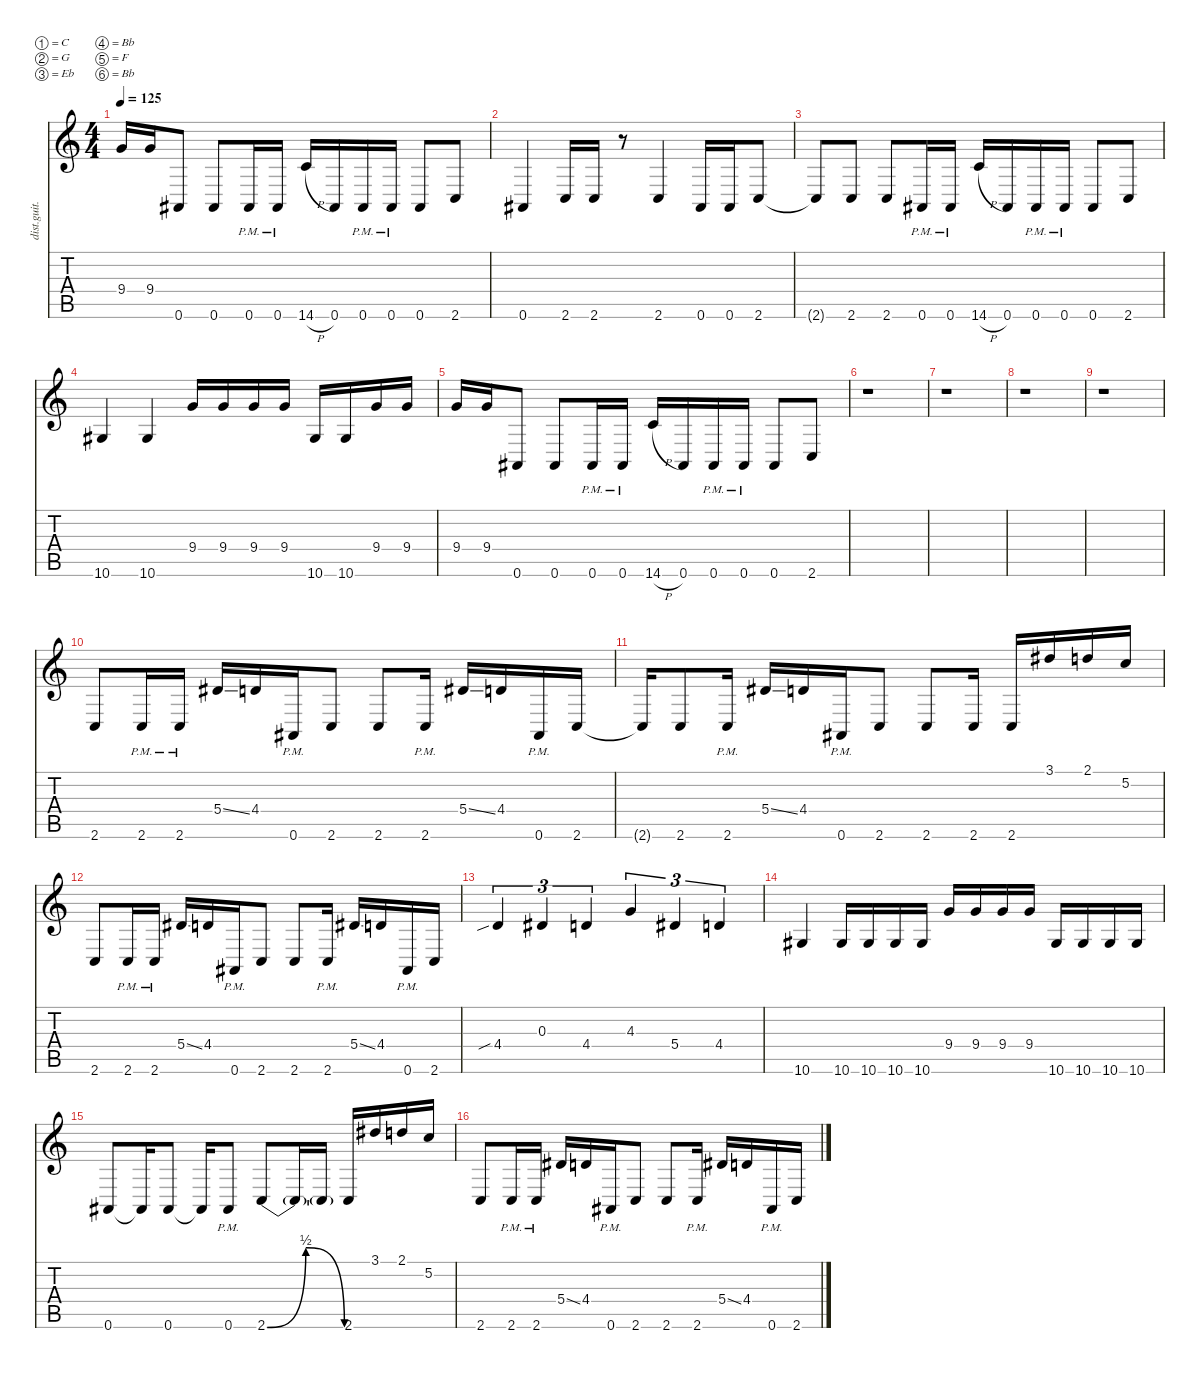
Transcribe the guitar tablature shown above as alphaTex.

\defaultSystemsLayout 4
\hideDynamics
\bracketExtendMode nobrackets
\otherSystemsTrackNameOrientation horizontal
\track ("Distortion Guitar" "dist.guit.") {instrument distortionguitar}
\staff {score tabs}
\tuning (C4 G3 Eb3 Bb2 F2 Bb1)
\ts (4 4)
\tempo 125
\clef g2
\ks c
9.4.16{dy mf beam Up} 9.4.16{beam Up} 0.6{acc #}.8{beam Up} 0.6{acc #}.8{beam Up} 0.6{pm acc #}.16{beam Up} 0.6{pm acc #}.16{beam Up} 14.6{h}.16{beam Up} 0.6{acc #}.16{beam Up} 0.6{pm acc #}.16{beam Up} 0.6{pm acc #}.16{beam Up} 0.6{acc #}.8{beam Up} 2.6.8{beam Up} |
0.6{acc #}.4{beam Up} 2.6.16{beam Up} 2.6.16{beam Up} r.8{beam Up} 2.6.4{beam Up} 0.6{acc #}.16{beam Up} 0.6{acc #}.16{beam Up} 2.6.8{beam Up} |
2.6{t}.8{beam Up} 2.6.8{beam Up} 2.6.8{beam Up} 0.6{pm acc #}.16{beam Up} 0.6{pm acc #}.16{beam Up} 14.6{h}.16{beam Up} 0.6{acc #}.16{beam Up} 0.6{pm acc #}.16{beam Up} 0.6{pm acc #}.16{beam Up} 0.6{acc #}.8{beam Up} 2.6.8{beam Up} |
10.6{acc #}.4{beam Up} 10.6{acc #}.4{beam Up} 9.4.16{beam Up} 9.4.16{beam Up} 9.4.16{beam Up} 9.4.16{beam Up} 10.6{acc #}.16{beam Up} 10.6{acc #}.16{beam Up} 9.4.16{beam Up} 9.4.16{beam Up} |
9.4.16{beam Up} 9.4.16{beam Up} 0.6{acc #}.8{beam Up} 0.6{acc #}.8{beam Up} 0.6{pm acc #}.16{beam Up} 0.6{pm acc #}.16{beam Up} 14.6{h}.16{beam Up} 0.6{acc #}.16{beam Up} 0.6{pm acc #}.16{beam Up} 0.6{pm acc #}.16{beam Up} 0.6{acc #}.8{beam Up} 2.6.8{beam Up} |
r.1{beam Down} |
r.1{beam Down} |
r.1{beam Down} |
r.1{beam Down} |
2.6.8{beam Up} 2.6{pm}.16{beam Up} 2.6{pm}.16{beam Up} 5.4{ss acc #}.16{beam Up} 4.4.16{beam Up} 0.6{pm acc #}.16{beam Up} 2.6.8{beam Up} 2.6.8{beam Up} 2.6{pm}.16{beam Up} 5.4{ss acc #}.16{beam Up} 4.4.16{beam Up} 0.6{pm acc #}.16{beam Up} 2.6.16{beam Up} |
2.6{t}.16{beam Up} 2.6.8{beam Up} 2.6{pm}.16{beam Up} 5.4{ss acc #}.16{beam Up} 4.4.16{beam Up} 0.6{pm acc #}.16{beam Up} 2.6.8{beam Up} 2.6.8{beam Up} 2.6.16{beam Up} 2.6.16{beam Up} 3.1{acc #}.16{beam Up} 2.1.16{beam Up} 5.2.16{beam Up} |
2.6.8{beam Up} 2.6{pm}.16{beam Up} 2.6{pm}.16{beam Up} 5.4{ss acc #}.16{beam Up} 4.4.16{beam Up} 0.6{pm acc #}.16{beam Up} 2.6.8{beam Up} 2.6.8{beam Up} 2.6{pm}.16{beam Up} 5.4{ss acc #}.16{beam Up} 4.4.16{beam Up} 0.6{pm acc #}.16{beam Up} 2.6.16{beam Up} |
4.4{sib}.4{tu (3 2) beam Up} 0.3{acc #}.4{tu (3 2) beam Up} 4.4.4{tu (3 2) beam Up} 4.3.4{tu (3 2) beam Up} 5.4{acc #}.4{tu (3 2) beam Up} 4.4.4{tu (3 2) beam Up} |
10.6{acc #}.4{beam Up} 10.6{acc #}.16{beam Up} 10.6{acc #}.16{beam Up} 10.6{acc #}.16{beam Up} 10.6{acc #}.16{beam Up} 9.4.16{beam Up} 9.4.16{beam Up} 9.4.16{beam Up} 9.4.16{beam Up} 10.6{acc #}.16{beam Up} 10.6{acc #}.16{beam Up} 10.6{acc #}.16{beam Up} 10.6{acc #}.16{beam Up} |
0.6{acc #}.8{beam Up} 0.6{t acc #}.16{beam Up} 0.6{acc #}.8{beam Up} 0.6{t acc #}.16{beam Up} 0.6{pm acc #}.8{beam Up} 2.6{be (bendrelease 0 0 9.6 2 20.4 2 30 0)}.8{beam Up} 2.6{t}.16{beam Up} 2.6{t}.16{beam Up} 2.6.16{beam Up} 3.1{acc #}.16{beam Up} 2.1.16{beam Up} 5.2.16{beam Up} |
2.6.8{beam Up} 2.6{pm}.16{beam Up} 2.6{pm}.16{beam Up} 5.4{ss acc #}.16{beam Up} 4.4.16{beam Up} 0.6{pm acc #}.16{beam Up} 2.6.8{beam Up} 2.6.8{beam Up} 2.6{pm}.16{beam Up} 5.4{ss acc #}.16{beam Up} 4.4.16{beam Up} 0.6{pm acc #}.16{beam Up} 2.6.16{beam Up}
